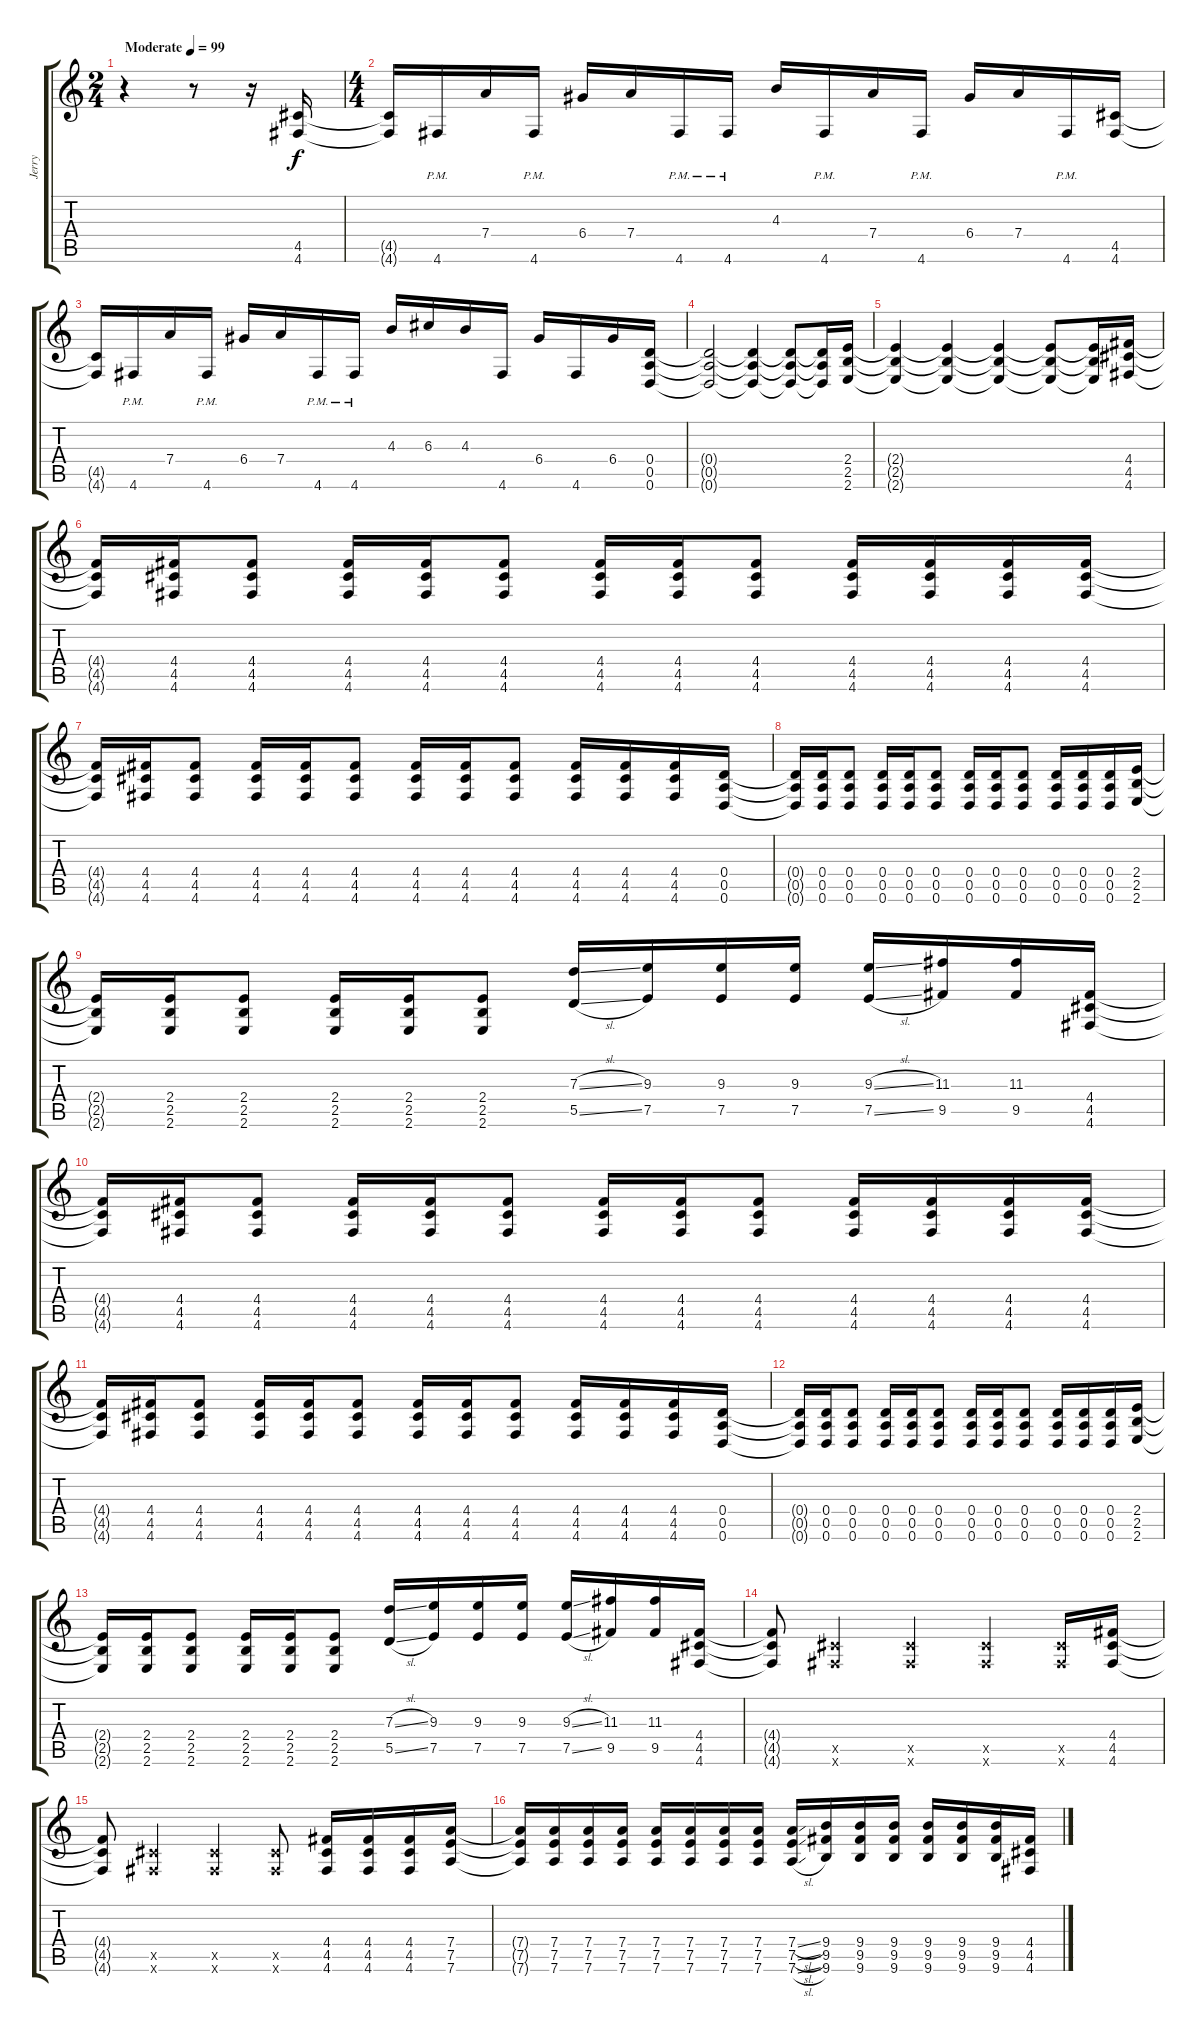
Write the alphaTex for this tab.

\track ("Jerry" "Jerry") {instrument distortionguitar}
\staff {score tabs}
\tuning (E4 B3 G3 D3 A2 D2) {hide}
\ts (2 4)
\tempo (99 "Moderate")
\clef g2
\ks c
r.4{dy f instrument distortionguitar} r.8 r.16 (4.5 4.6).16 |
\ts (4 4)
(4.5{t} 4.6{t}).16 4.6{pm}.16 7.4.16 4.6{pm}.16 6.4.16 7.4.16 4.6{pm}.16 4.6{pm}.16 4.3.16 4.6{pm}.16 7.4.16 4.6{pm}.16 6.4.16 7.4.16 4.6{pm}.16 (4.5 4.6).16 |
(4.5{t} 4.6{t}).16 4.6{pm}.16 7.4.16 4.6{pm}.16 6.4.16 7.4.16 4.6{pm}.16 4.6{pm}.16 4.3.16 6.3.16 4.3.16 4.6.16 6.4.16 4.6.16 6.4.16 (0.4 0.5 0.6).16 |
(0.4{t} 0.5{t} 0.6{t}).2 (0.4{t} 0.5{t} 0.6{t}).4 (0.4{t} 0.5{t} 0.6{t}).8 (0.4{t} 0.5{t} 0.6{t}).16 (2.4 2.5 2.6).16 |
(2.4{t} 2.5{t} 2.6{t}).4 (2.4{t} 2.5{t} 2.6{t}).4 (2.4{t} 2.5{t} 2.6{t}).4 (2.4{t} 2.5{t} 2.6{t}).8 (2.4{t} 2.5{t} 2.6{t}).16 (4.4 4.5 4.6).16 |
(4.4{t} 4.5{t} 4.6{t}).16 (4.4 4.5 4.6).16 (4.4 4.5 4.6).8 (4.4 4.5 4.6).16 (4.4 4.5 4.6).16 (4.4 4.5 4.6).8 (4.4 4.5 4.6).16 (4.4 4.5 4.6).16 (4.4 4.5 4.6).8 (4.4 4.5 4.6).16 (4.4 4.5 4.6).16 (4.4 4.5 4.6).16 (4.4 4.5 4.6).16 |
(4.4{t} 4.5{t} 4.6{t}).16 (4.4 4.5 4.6).16 (4.4 4.5 4.6).8 (4.4 4.5 4.6).16 (4.4 4.5 4.6).16 (4.4 4.5 4.6).8 (4.4 4.5 4.6).16 (4.4 4.5 4.6).16 (4.4 4.5 4.6).8 (4.4 4.5 4.6).16 (4.4 4.5 4.6).16 (4.4 4.5 4.6).16 (0.4 0.5 0.6).16 |
(0.4{t} 0.5{t} 0.6{t}).16 (0.4 0.5 0.6).16 (0.4 0.5 0.6).8 (0.4 0.5 0.6).16 (0.4 0.5 0.6).16 (0.4 0.5 0.6).8 (0.4 0.5 0.6).16 (0.4 0.5 0.6).16 (0.4 0.5 0.6).8 (0.4 0.5 0.6).16 (0.4 0.5 0.6).16 (0.4 0.5 0.6).16 (2.4 2.5 2.6).16 |
(2.4{t} 2.5{t} 2.6{t}).16 (2.4 2.5 2.6).16 (2.4 2.5 2.6).8 (2.4 2.5 2.6).16 (2.4 2.5 2.6).16 (2.4 2.5 2.6).8 (7.3{sl} 5.5{sl}).16 (9.3 7.5).16 (9.3 7.5).16 (9.3 7.5).16 (9.3{sl} 7.5{sl}).16 (11.3 9.5).16 (11.3 9.5).16 (4.4 4.5 4.6).16 |
(4.4{t} 4.5{t} 4.6{t}).16 (4.4 4.5 4.6).16 (4.4 4.5 4.6).8 (4.4 4.5 4.6).16 (4.4 4.5 4.6).16 (4.4 4.5 4.6).8 (4.4 4.5 4.6).16 (4.4 4.5 4.6).16 (4.4 4.5 4.6).8 (4.4 4.5 4.6).16 (4.4 4.5 4.6).16 (4.4 4.5 4.6).16 (4.4 4.5 4.6).16 |
(4.4{t} 4.5{t} 4.6{t}).16 (4.4 4.5 4.6).16 (4.4 4.5 4.6).8 (4.4 4.5 4.6).16 (4.4 4.5 4.6).16 (4.4 4.5 4.6).8 (4.4 4.5 4.6).16 (4.4 4.5 4.6).16 (4.4 4.5 4.6).8 (4.4 4.5 4.6).16 (4.4 4.5 4.6).16 (4.4 4.5 4.6).16 (0.4 0.5 0.6).16 |
(0.4{t} 0.5{t} 0.6{t}).16 (0.4 0.5 0.6).16 (0.4 0.5 0.6).8 (0.4 0.5 0.6).16 (0.4 0.5 0.6).16 (0.4 0.5 0.6).8 (0.4 0.5 0.6).16 (0.4 0.5 0.6).16 (0.4 0.5 0.6).8 (0.4 0.5 0.6).16 (0.4 0.5 0.6).16 (0.4 0.5 0.6).16 (2.4 2.5 2.6).16 |
(2.4{t} 2.5{t} 2.6{t}).16 (2.4 2.5 2.6).16 (2.4 2.5 2.6).8 (2.4 2.5 2.6).16 (2.4 2.5 2.6).16 (2.4 2.5 2.6).8 (7.3{sl} 5.5{sl}).16 (9.3 7.5).16 (9.3 7.5).16 (9.3 7.5).16 (9.3{sl} 7.5{sl}).16 (11.3 9.5).16 (11.3 9.5).16 (4.4 4.5 4.6).16 |
(4.4{t} 4.5{t} 4.6{t}).8 (4.5{x} 4.6{x}).4 (4.5{x} 4.6{x}).4 (4.5{x} 4.6{x}).4 (4.5{x} 4.6{x}).16 (4.4 4.5 4.6).16 |
(4.4{t} 4.5{t} 4.6{t}).8 (4.5{x} 4.6{x}).4 (4.5{x} 4.6{x}).4 (4.5{x} 4.6{x}).8 (4.4 4.5 4.6).16 (4.4 4.5 4.6).16 (4.4 4.5 4.6).16 (7.4 7.5 7.6).16 |
(7.4{t} 7.5{t} 7.6{t}).16 (7.4 7.5 7.6).16 (7.4 7.5 7.6).16 (7.4 7.5 7.6).16 (7.4 7.5 7.6).16 (7.4 7.5 7.6).16 (7.4 7.5 7.6).16 (7.4 7.5 7.6).16 (7.4{sl} 7.5{sl} 7.6{sl}).16 (9.4 9.5 9.6).16 (9.4 9.5 9.6).16 (9.4 9.5 9.6).16 (9.4 9.5 9.6).16 (9.4 9.5 9.6).16 (9.4 9.5 9.6).16 (4.4 4.5 4.6).16
